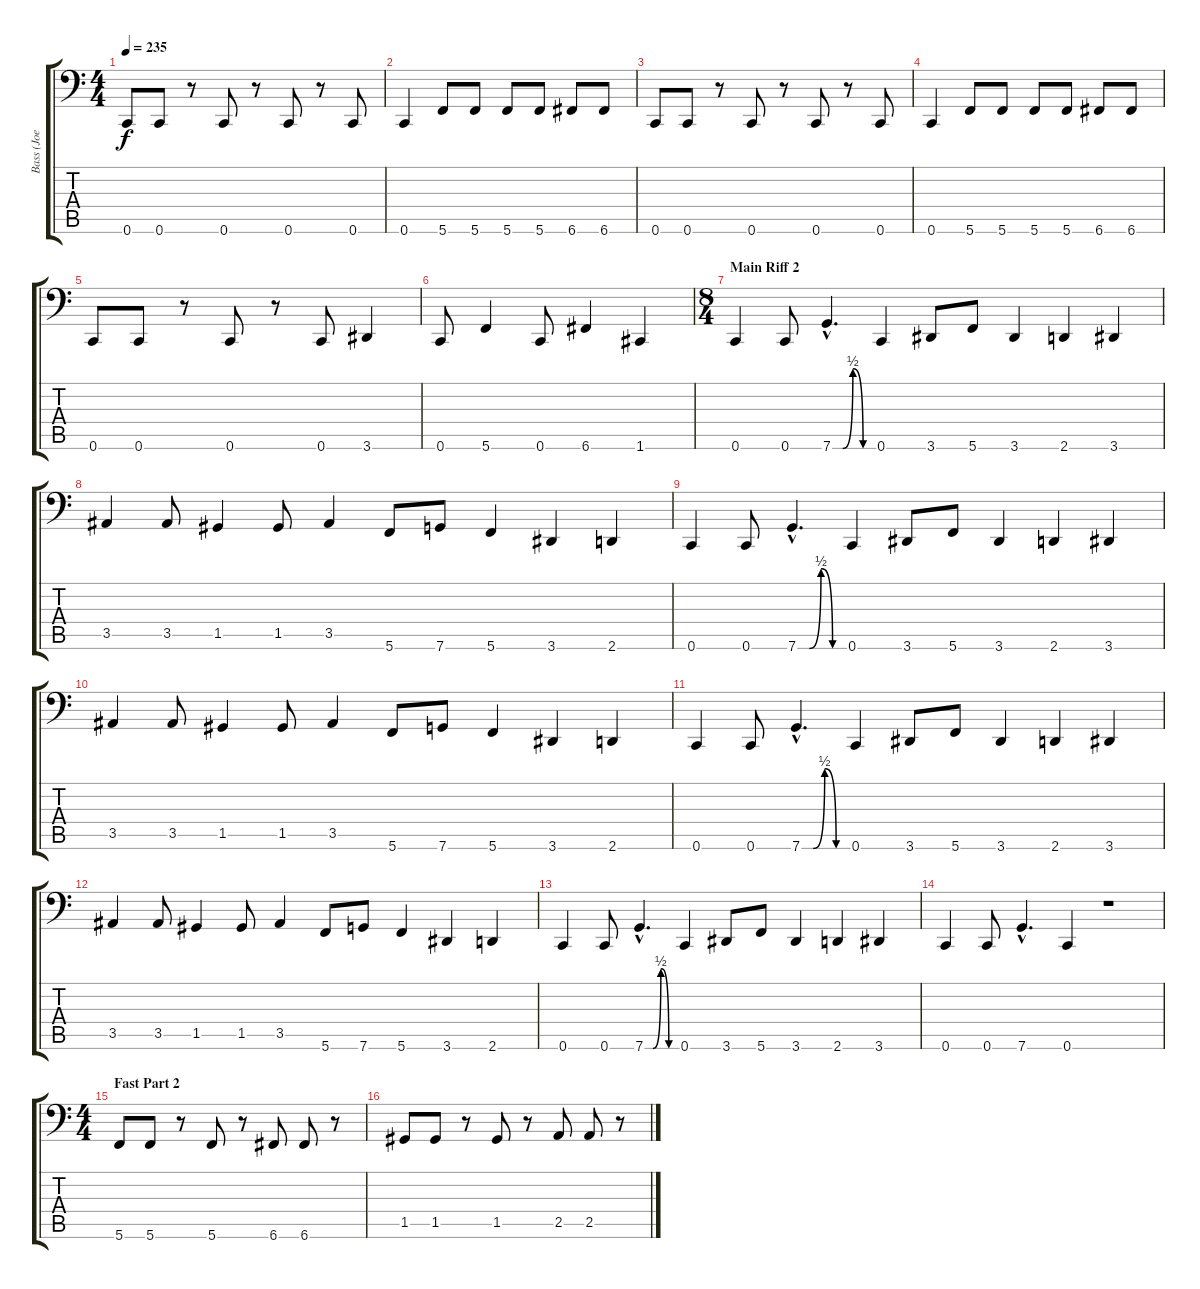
\track ("Bass (Joe P.)" "Bass (Joe ") {instrument electricbasspick}
\staff {score tabs}
\tuning (D3 A2 F2 C2 G1 C1) {hide}
\ts (4 4)
\tempo 235
\clef f4
\ks c
0.6.8{dy f} 0.6.8 r.8 0.6.8 r.8 0.6.8 r.8 0.6.8 |
0.6.4 5.6.8 5.6.8 5.6.8 5.6.8 6.6.8 6.6.8 |
0.6.8 0.6.8 r.8 0.6.8 r.8 0.6.8 r.8 0.6.8 |
0.6.4 5.6.8 5.6.8 5.6.8 5.6.8 6.6.8 6.6.8 |
0.6.8 0.6.8 r.8 0.6.8 r.8 0.6.8 3.6.4 |
0.6.8 5.6.4 0.6.8 6.6.4 1.6.4 |
\ts (8 4)
\section ("" "Main Riff 2")
0.6.4 0.6.8 7.6{be (custom 0 0 15 0 30 2 45 0 60 0) hac}.4{d} 0.6.4 3.6.8 5.6.8 3.6.4 2.6.4 3.6.4 |
3.5.4 3.5.8 1.5.4 1.5.8 3.5.4 5.6.8 7.6.8 5.6.4 3.6.4 2.6.4 |
0.6.4 0.6.8 7.6{be (custom 0 0 15 0 30 2 45 0 60 0) hac}.4{d} 0.6.4 3.6.8 5.6.8 3.6.4 2.6.4 3.6.4 |
3.5.4 3.5.8 1.5.4 1.5.8 3.5.4 5.6.8 7.6.8 5.6.4 3.6.4 2.6.4 |
0.6.4 0.6.8 7.6{be (custom 0 0 15 0 30 2 45 0 60 0) hac}.4{d} 0.6.4 3.6.8 5.6.8 3.6.4 2.6.4 3.6.4 |
3.5.4 3.5.8 1.5.4 1.5.8 3.5.4 5.6.8 7.6.8 5.6.4 3.6.4 2.6.4 |
0.6.4 0.6.8 7.6{be (custom 0 0 15 0 30 2 45 0 60 0) hac}.4{d} 0.6.4 3.6.8 5.6.8 3.6.4 2.6.4 3.6.4 |
0.6.4 0.6.8 7.6{hac}.4{d} 0.6.4 r.1 |
\ts (4 4)
\section ("" "Fast Part 2")
5.6.8 5.6.8 r.8 5.6.8 r.8 6.6.8 6.6.8 r.8 |
1.5.8 1.5.8 r.8 1.5.8 r.8 2.5.8 2.5.8 r.8
